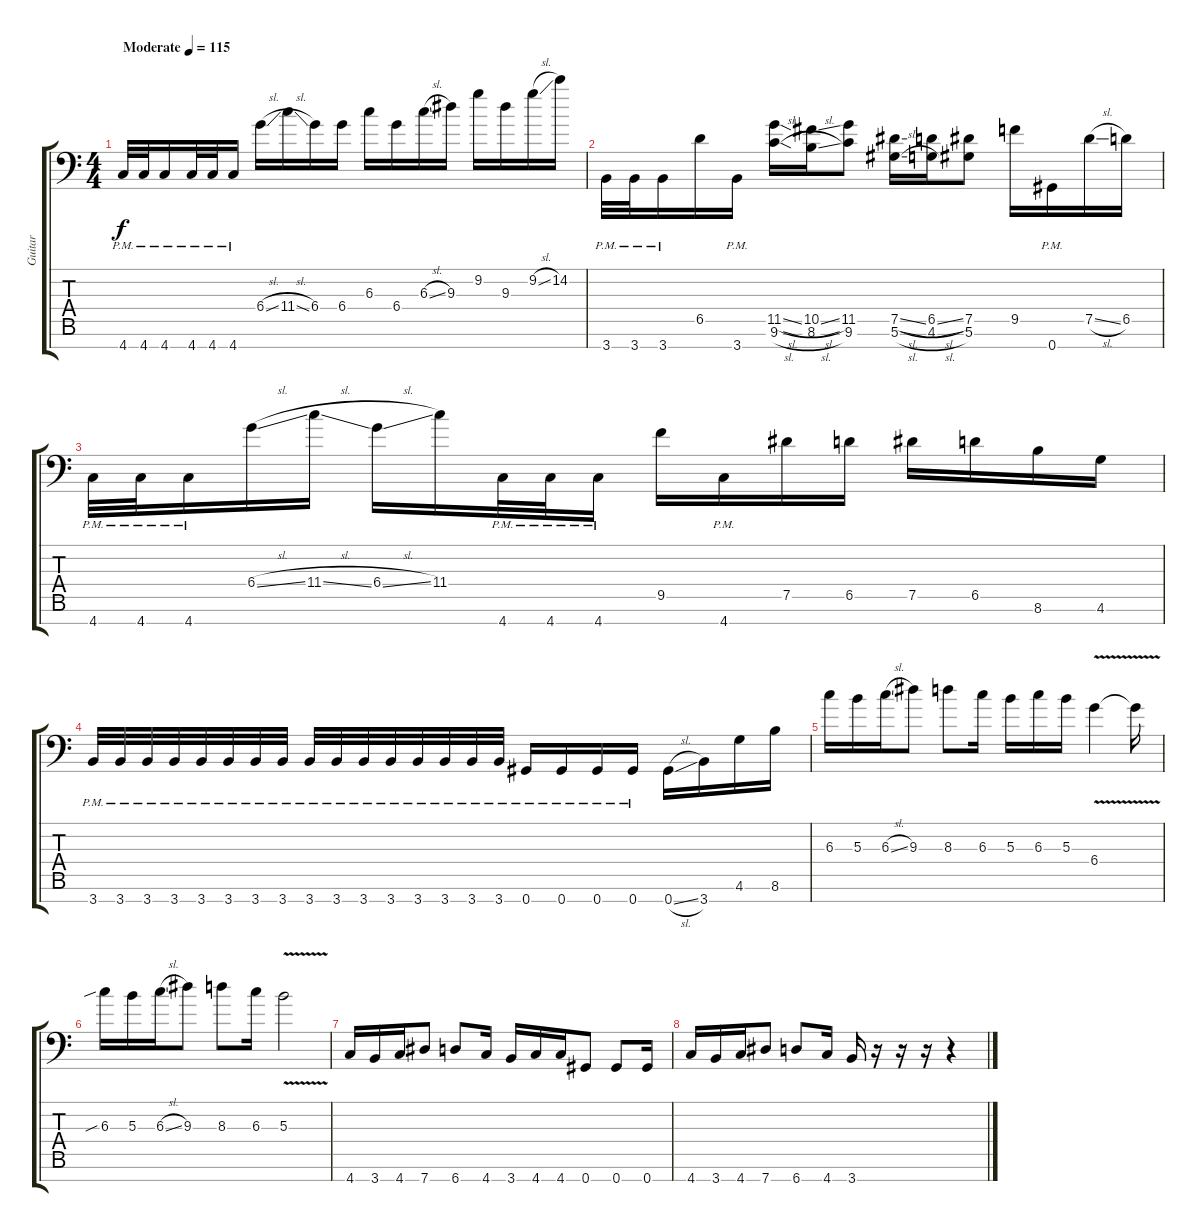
\track ("Guitar" "Guitar") {instrument distortionguitar}
\staff {score tabs}
\tuning (Eb4 Bb3 Gb3 Db3 Ab2 Eb2 Ab1) {hide}
\ts (4 4)
\tempo (115 "Moderate")
\clef f4
\ks c
4.7{pm}.32{dy f instrument distortionguitar} 4.7{pm}.32 4.7{pm}.16 4.7{pm}.32 4.7{pm}.32 4.7{pm}.16 6.4{sl}.16 11.4{sl}.16 6.4.16 6.4.16 6.3.16 6.4.16 6.3{sl}.16 9.3.16 9.2.16 9.3.16 9.2{sl}.16 14.2.16 |
3.7{pm}.32 3.7{pm}.32 3.7{pm}.16 6.5.16 3.7{pm}.16 (11.5{sl} 9.6{sl}).16 (10.5{sl} 8.6{sl}).16 (11.5 9.6).8 (7.5{sl} 5.6{sl}).16 (6.5{sl} 4.6{sl}).16 (7.5 5.6).8 9.5.16 0.7{pm}.16 7.5{sl}.16 6.5.16 |
4.7{pm}.32 4.7{pm}.32 4.7{pm}.16 6.4{sl}.16 11.4{sl}.16 6.4{sl}.16 11.4.16 4.7{pm}.32 4.7{pm}.32 4.7{pm}.16 9.5.16 4.7{pm}.16 7.5.16 6.5.16 7.5.16 6.5.16 8.6.16 4.6.16 |
3.7{pm}.32 3.7{pm}.32 3.7{pm}.32 3.7{pm}.32 3.7{pm}.32 3.7{pm}.32 3.7{pm}.32 3.7{pm}.32 3.7{pm}.32 3.7{pm}.32 3.7{pm}.32 3.7{pm}.32 3.7{pm}.32 3.7{pm}.32 3.7{pm}.32 3.7{pm}.32 0.7{pm}.16 0.7{pm}.16 0.7{pm}.16 0.7{pm}.16 0.7{sl}.16 3.7.16 4.6.16 8.6.16 |
6.3.16 5.3.16 6.3{sl}.16 9.3.8 8.3.8 6.3.16 5.3.16 6.3.16 5.3.16 6.4{v}.4 6.4{t}.16 |
6.3{sib}.16 5.3.16 6.3{sl}.16 9.3.8 8.3.8 6.3.16 5.3{v}.2 |
4.7.16 3.7.16 4.7.16 7.7.8 6.7.8 4.7.16 3.7.16 4.7.16 4.7.16 0.7.8 0.7.8 0.7.16 |
4.7.16 3.7.16 4.7.16 7.7.8 6.7.8 4.7.16 3.7.16 r.16 r.16 r.16 r.4
